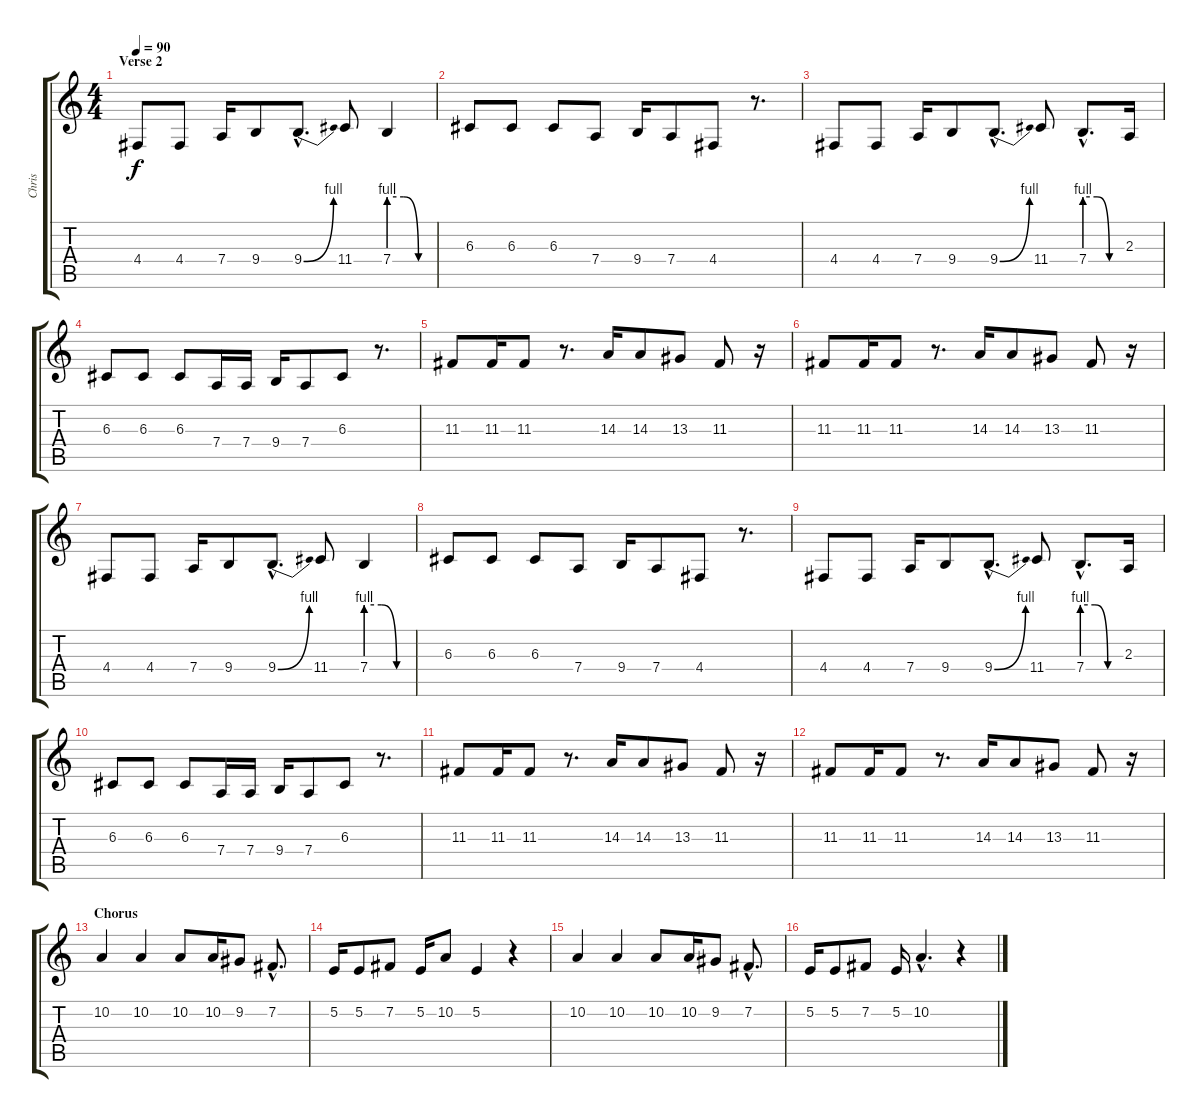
\track ("Chris" "Chris") {instrument cello}
\staff {score tabs}
\tuning (E4 B3 G3 D3 A2 E2) {hide}
\ts (4 4)
\section ("" "Verse 2")
\tempo 90
\clef g2
\ks c
4.4.8{dy f} 4.4.8 7.4.16 9.4.8 9.4{be (bend 0 0 60 4) hac}.8{d} 11.4.8 7.4{be (custom 0 4 20 4 40 0 60 0)}.4 |
6.3.8 6.3.8 6.3.8 7.4.8 9.4.16 7.4.8 4.4.8 r.8{d} |
4.4.8 4.4.8 7.4.16 9.4.8 9.4{be (bend 0 0 60 4) hac}.8{d} 11.4.8 7.4{be (custom 0 4 20 4 40 0 60 0) hac}.8{d} 2.3.16 |
6.3.8 6.3.8 6.3.8 7.4.16 7.4.16 9.4.16 7.4.8 6.3.8 r.8{d} |
11.3.8 11.3.16 11.3.8 r.8{d} 14.3.16 14.3.8 13.3.8 11.3.8 r.16 |
11.3.8 11.3.16 11.3.8 r.8{d} 14.3.16 14.3.8 13.3.8 11.3.8 r.16 |
4.4.8 4.4.8 7.4.16 9.4.8 9.4{be (bend 0 0 60 4) hac}.8{d} 11.4.8 7.4{be (custom 0 4 20 4 40 0 60 0)}.4 |
6.3.8 6.3.8 6.3.8 7.4.8 9.4.16 7.4.8 4.4.8 r.8{d} |
4.4.8 4.4.8 7.4.16 9.4.8 9.4{be (bend 0 0 60 4) hac}.8{d} 11.4.8 7.4{be (custom 0 4 20 4 40 0 60 0) hac}.8{d} 2.3.16 |
6.3.8 6.3.8 6.3.8 7.4.16 7.4.16 9.4.16 7.4.8 6.3.8 r.8{d} |
11.3.8 11.3.16 11.3.8 r.8{d} 14.3.16 14.3.8 13.3.8 11.3.8 r.16 |
11.3.8 11.3.16 11.3.8 r.8{d} 14.3.16 14.3.8 13.3.8 11.3.8 r.16 |
\section ("" "Chorus")
10.2.4 10.2.4 10.2.8 10.2.16 9.2.8 7.2{hac}.8{d} |
5.2.16 5.2.8 7.2.8 5.2.16 10.2.8 5.2.4 r.4 |
10.2.4 10.2.4 10.2.8 10.2.16 9.2.8 7.2{hac}.8{d} |
5.2.16 5.2.8 7.2.8 5.2.16 10.2{hac}.4{d} r.4
